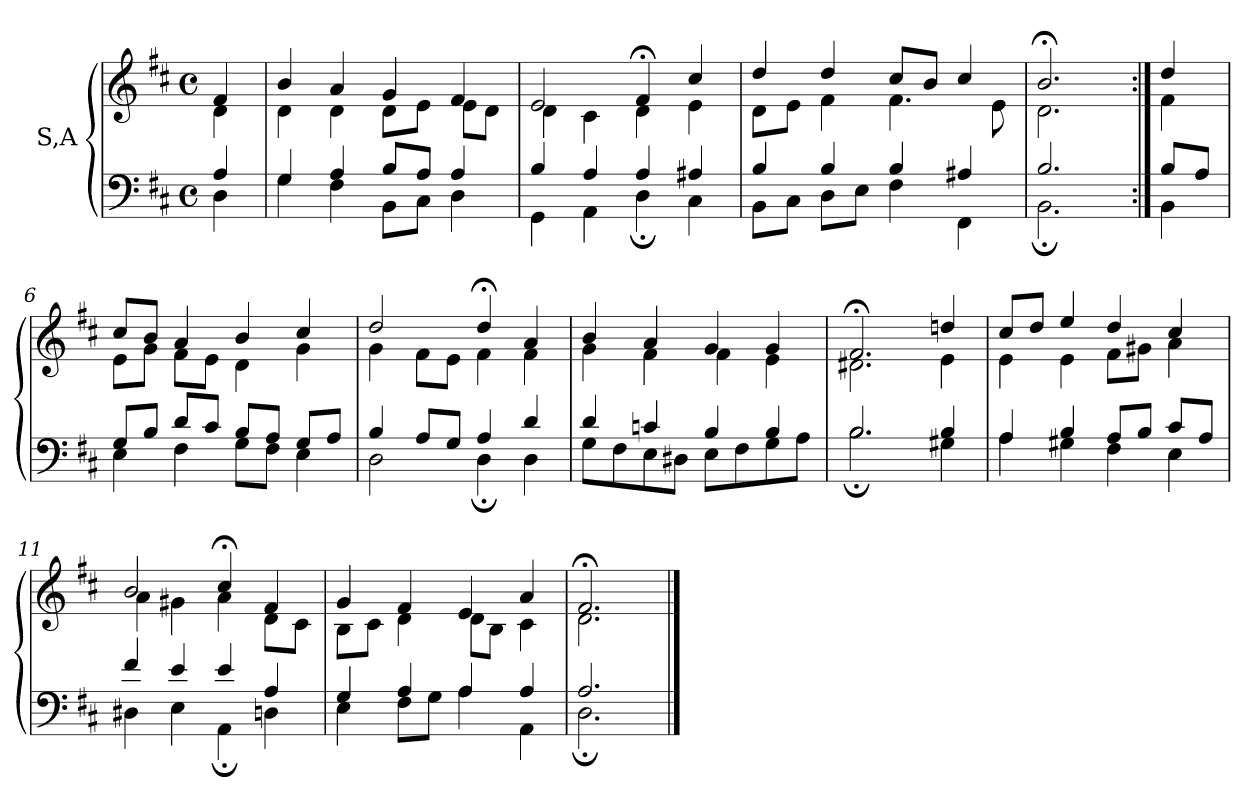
**kern	**kern
*part1	*part1
*staff2	*staff1
*I"S,A	*
!!LO:LB:g=z
*clefF4	*clefG2
*k[f#c#]	*k[f#c#]
*M4/4	*M4/4
*met(c)	*met(c)
=	=
*^	*^
4A	4D	4f#	4d
=1	=1	=1	=1
4G	4G	4b	4d
4A	4F#	4a	4d
8BL	8BBL	4g	8dL
8AJ	8C#J	.	8eJ
4A	4D	4f#	8eL
.	.	.	8dJ
=2	=2	=2	=2
4B	4GG	2e	4d
4A	4AA	.	4c#
4A	4D;	4f#;<	4d
4A#X	4C#	4cc#	4e
=3	=3	=3	=3
4B	8BBL	4dd	8dL
.	8C#J	.	8eJ
4B	8DL	4dd	4f#
.	8EJ	.	.
4B	4F#	8cc#L	4.f#
.	.	8bJ	.
4A#X	4FF#	4cc#	.
.	.	.	8e
=1253	=1253	=1253	=1253
2.B	2.BB;	2.b;<	2.d
=1254:|!	=1254:|!	=1254:|!	=1254:|!
8BL	4BB	4dd	4f#
8AJ	.	.	.
!!LO:PB:g=z	!!
=6	=6	=6	=6
8GL	4E	8cc#L	8eL
8BJ	.	8bJ	8gJ
8dL	4F#	4a	8f#L
8c#J	.	.	8eJ
8BL	8GL	4b	4d
8AJ	8F#J	.	.
8GL	4E	4cc#	4g
8AJ	.	.	.
=7	=7	=7	=7
4B	2D	2dd	4g
8AL	.	.	8f#L
8GJ	.	.	8eJ
4A	4D;	4dd;<	4f#
4d	4D	4a	4f#
=8	=8	=8	=8
4d	8GL	4b	4g
.	8F#	.	.
4cn	8E	4a	4f#
.	8D#XJ	.	.
4B	8EL	4g	4f#
.	8F#	.	.
4B	8G	4g	4e
.	8AJ	.	.
=9	=9	=9	=9
2.B	2.B;	2.f#;<	2.d#X
4B	4G#X	4ddn	4e
!!LO:LB:g=z	!!
=10	=10	=10	=10
4A	4A	8cc#L	4e
.	.	8ddJ	.
4B	4G#X	4ee	4e
8AL	4F#	4dd	8f#L
8BJ	.	.	8g#XJ
8c#L	4E	4cc#	4a
8AJ	.	.	.
=11	=11	=11	=11
4f#	4D#X	2b	4a
4e	4E	.	4g#X
4e	4AA;	4cc#;<	4a
4A	4Dn	4f#	8dL
.	.	.	8c#J
=12	=12	=12	=12
4G	4E	4g	8BL
.	.	.	8c#J
4A	8F#L	4f#	4d
.	8GJ	.	.
4A	4A	4e	8dL
.	.	.	8BJ
4A	4AA	4a	4c#
=13	=13	=13	=13
2.A	2.D;	2.f#;<	2.d
*v	*v	*	*
*	*v	*v
==	==
*-	*-
